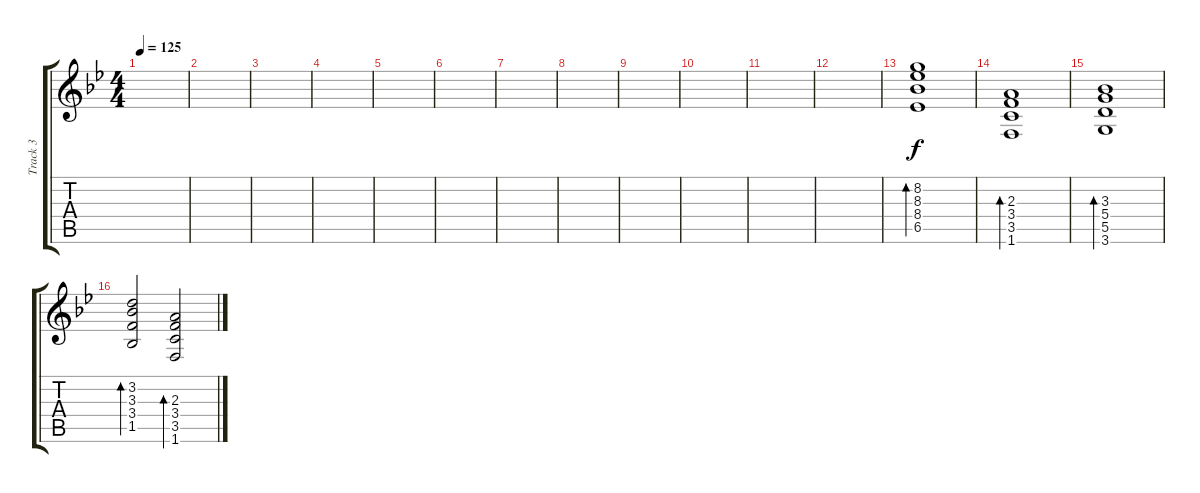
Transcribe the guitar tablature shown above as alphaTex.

\track ("Track 3" "Track 3") {instrument electricguitarjazz}
\staff {score tabs}
\tuning (E4 B3 G3 D3 A2 E2) {hide}
\ts (4 4)
\tempo 125
\clef g2
\ks bb
|
|
|
|
|
|
|
|
|
|
|
|
(8.2 8.3 8.4 6.5).1{bd 240} |
(2.3 3.4 3.5 1.6).1{bd 240} |
(3.3 5.4 5.5 3.6).1{bd 240} |
(3.2 3.3 3.4 1.5).2{bd 240} (2.3 3.4 3.5 1.6).2{bd 240}
